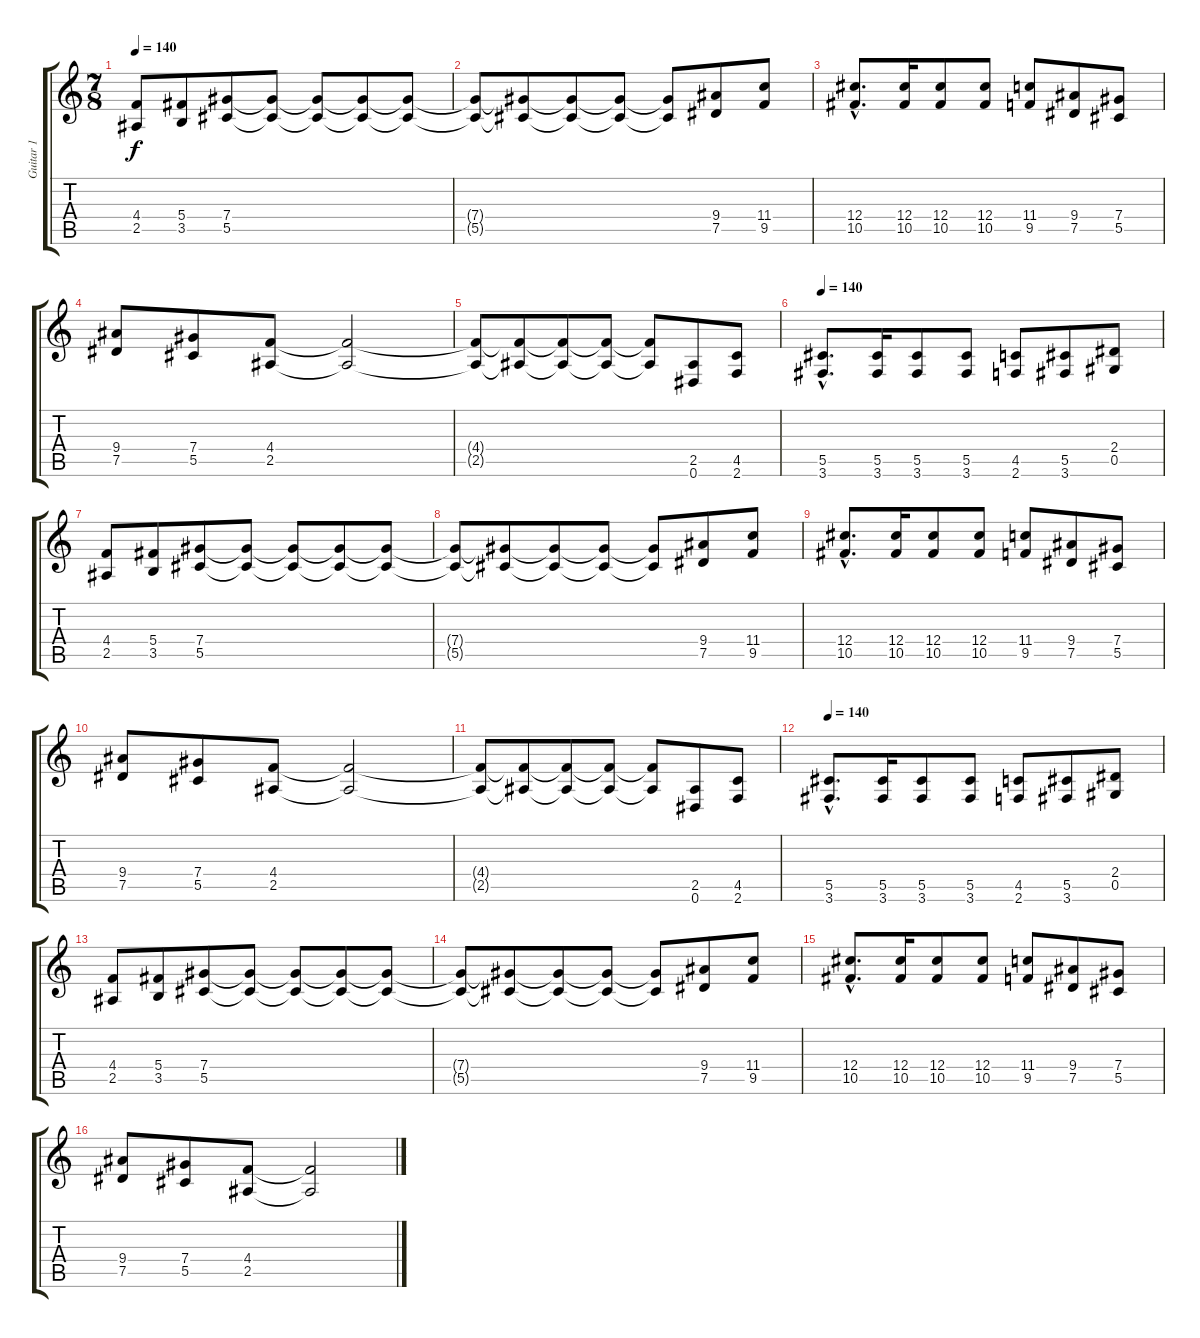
\track ("Guitar 1" "Guitar 1") {instrument distortionguitar}
\staff {score tabs}
\tuning (Eb4 Bb3 Gb3 Db3 Ab2 Eb2) {hide}
\ts (7 8)
\tempo 140
\clef g2
\ks c
(4.4 2.5).8{dy f} (5.4 3.5).8 (7.4 5.5).8 (7.4{t} 5.5{t}).8 (7.4{t} 5.5{t}).8 (7.4{t} 5.5{t}).8 (7.4{t} 5.5{t}).8 |
(7.4{t} 5.5{t}).8 (7.4{t} 5.5{t}).8 (7.4{t} 5.5{t}).8 (7.4{t} 5.5{t}).8 (7.4{t} 5.5{t}).8 (9.4 7.5).8 (11.4 9.5).8 |
(12.4{hac} 10.5{hac}).8{d} (12.4 10.5).16 (12.4 10.5).8 (12.4 10.5).8 (11.4 9.5).8 (9.4 7.5).8 (7.4 5.5).8 |
(9.4 7.5).8 (7.4 5.5).8 (4.4 2.5).8 (4.4{t} 2.5{t}).2 |
(4.4{t} 2.5{t}).8 (4.4{t} 2.5{t}).8 (4.4{t} 2.5{t}).8 (4.4{t} 2.5{t}).8 (4.4{t} 2.5{t}).8 (2.5 0.6).8 (4.5 2.6).8 |
\tempo 145
\tempo 140
(5.5{hac} 3.6{hac}).8{d volume 16} (5.5 3.6).16 (5.5 3.6).8 (5.5 3.6).8 (4.5 2.6).8 (5.5 3.6).8 (2.4 0.5).8 |
(4.4 2.5).8 (5.4 3.5).8 (7.4 5.5).8 (7.4{t} 5.5{t}).8 (7.4{t} 5.5{t}).8 (7.4{t} 5.5{t}).8 (7.4{t} 5.5{t}).8 |
(7.4{t} 5.5{t}).8 (7.4{t} 5.5{t}).8 (7.4{t} 5.5{t}).8 (7.4{t} 5.5{t}).8 (7.4{t} 5.5{t}).8 (9.4 7.5).8 (11.4 9.5).8 |
(12.4{hac} 10.5{hac}).8{d} (12.4 10.5).16 (12.4 10.5).8 (12.4 10.5).8 (11.4 9.5).8 (9.4 7.5).8 (7.4 5.5).8 |
(9.4 7.5).8 (7.4 5.5).8 (4.4 2.5).8 (4.4{t} 2.5{t}).2 |
(4.4{t} 2.5{t}).8 (4.4{t} 2.5{t}).8 (4.4{t} 2.5{t}).8 (4.4{t} 2.5{t}).8 (4.4{t} 2.5{t}).8 (2.5 0.6).8 (4.5 2.6).8 |
\tempo 145
\tempo 140
(5.5{hac} 3.6{hac}).8{d volume 16} (5.5 3.6).16 (5.5 3.6).8 (5.5 3.6).8 (4.5 2.6).8 (5.5 3.6).8 (2.4 0.5).8 |
(4.4 2.5).8 (5.4 3.5).8 (7.4 5.5).8 (7.4{t} 5.5{t}).8 (7.4{t} 5.5{t}).8 (7.4{t} 5.5{t}).8 (7.4{t} 5.5{t}).8 |
(7.4{t} 5.5{t}).8 (7.4{t} 5.5{t}).8 (7.4{t} 5.5{t}).8 (7.4{t} 5.5{t}).8 (7.4{t} 5.5{t}).8 (9.4 7.5).8 (11.4 9.5).8 |
(12.4{hac} 10.5{hac}).8{d} (12.4 10.5).16 (12.4 10.5).8 (12.4 10.5).8 (11.4 9.5).8 (9.4 7.5).8 (7.4 5.5).8 |
(9.4 7.5).8 (7.4 5.5).8 (4.4 2.5).8 (4.4{t} 2.5{t}).2
